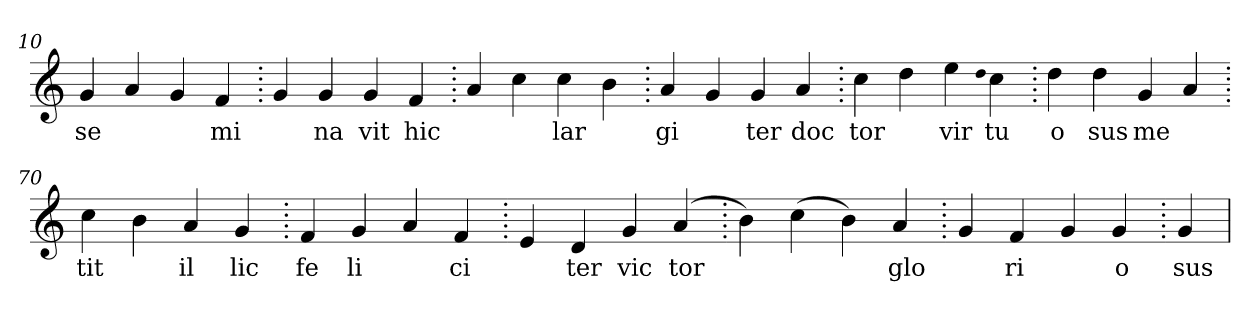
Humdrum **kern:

**kern	**text
*part1	*part1
*staff1	*staff1
*clefG2	*
=10.	=10.
4g	se
4a	.
4g	.
4f	mi
=20.	=20.
4g	.
4g	na
4g	vit
4f	hic
=30.	=30.
4a	.
4cc	.
4cc	lar
4b	.
=40.	=40.
4a	gi
4g	.
4g	ter
4a	doc
=50.	=50.
4cc	tor
4dd	.
4ee	vir
qqdd	.
4cc	tu
=60.	=60.
4dd	o
4dd	sus
4g	me
4a	.
=70.	=70.
4cc	tit
4b	.
4a	il
4g	lic
=80.	=80.
4f	fe
4g	li
4a	.
4f	ci
=90.	=90.
4e	.
4d	ter
4g	vic
(>4a	tor
=100.	=100.
4b)	.
(>4cc	.
4b)	.
4a	glo
=110.	=110.
4g	.
4f	ri
4g	.
4g	o
=120.	=120.
4g	sus
=	=
*-	*-
